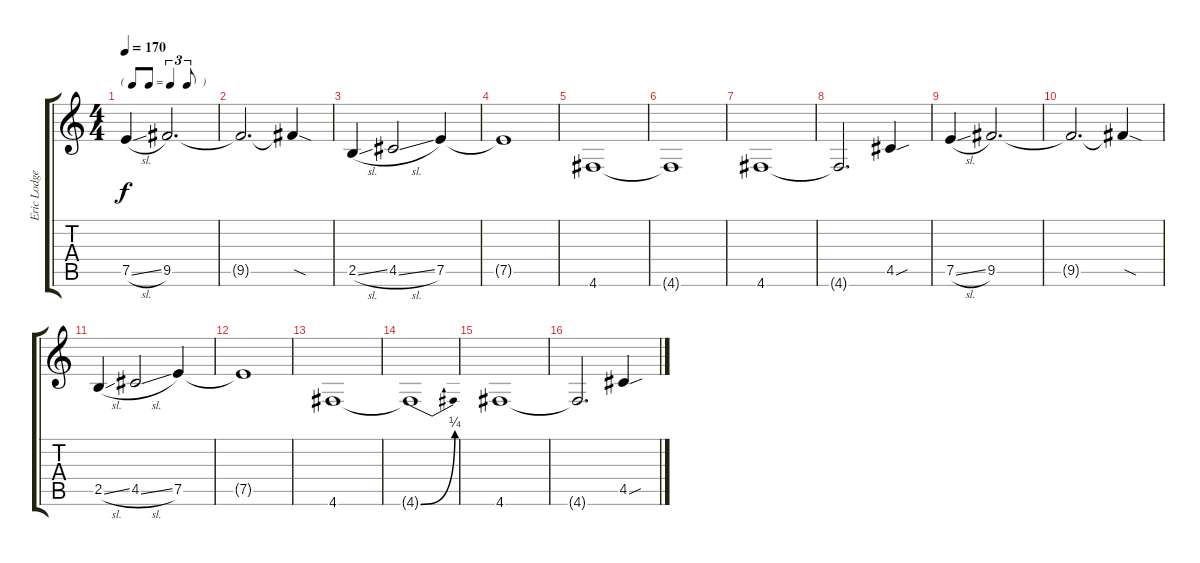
\track ("Eric Lodge" "Eric Lodge") {instrument electricbassfinger}
\staff {score tabs}
\tuning (E4 B3 G3 D3 A2 D2) {hide}
\ts (4 4)
\tf triplet8th
\tempo 170
\clef g2
\ks c
7.5{sl}.4{dy f} 9.5.2{d} |
9.5{t}.2{d} 9.5{sod t}.4 |
2.5{sl}.4 4.5{sl}.2 7.5.4 |
7.5{t}.1 |
4.6.1 |
4.6{t}.1 |
4.6.1 |
4.6{t}.2{d} 4.5{sou}.4 |
7.5{sl}.4 9.5.2{d} |
9.5{t}.2{d} 9.5{sod t}.4 |
2.5{sl}.4 4.5{sl}.2 7.5.4 |
7.5{t}.1 |
4.6.1 |
4.6{be (bend 0 0 60 1) t}.1 |
4.6.1 |
4.6{t}.2{d} 4.5{sou}.4
